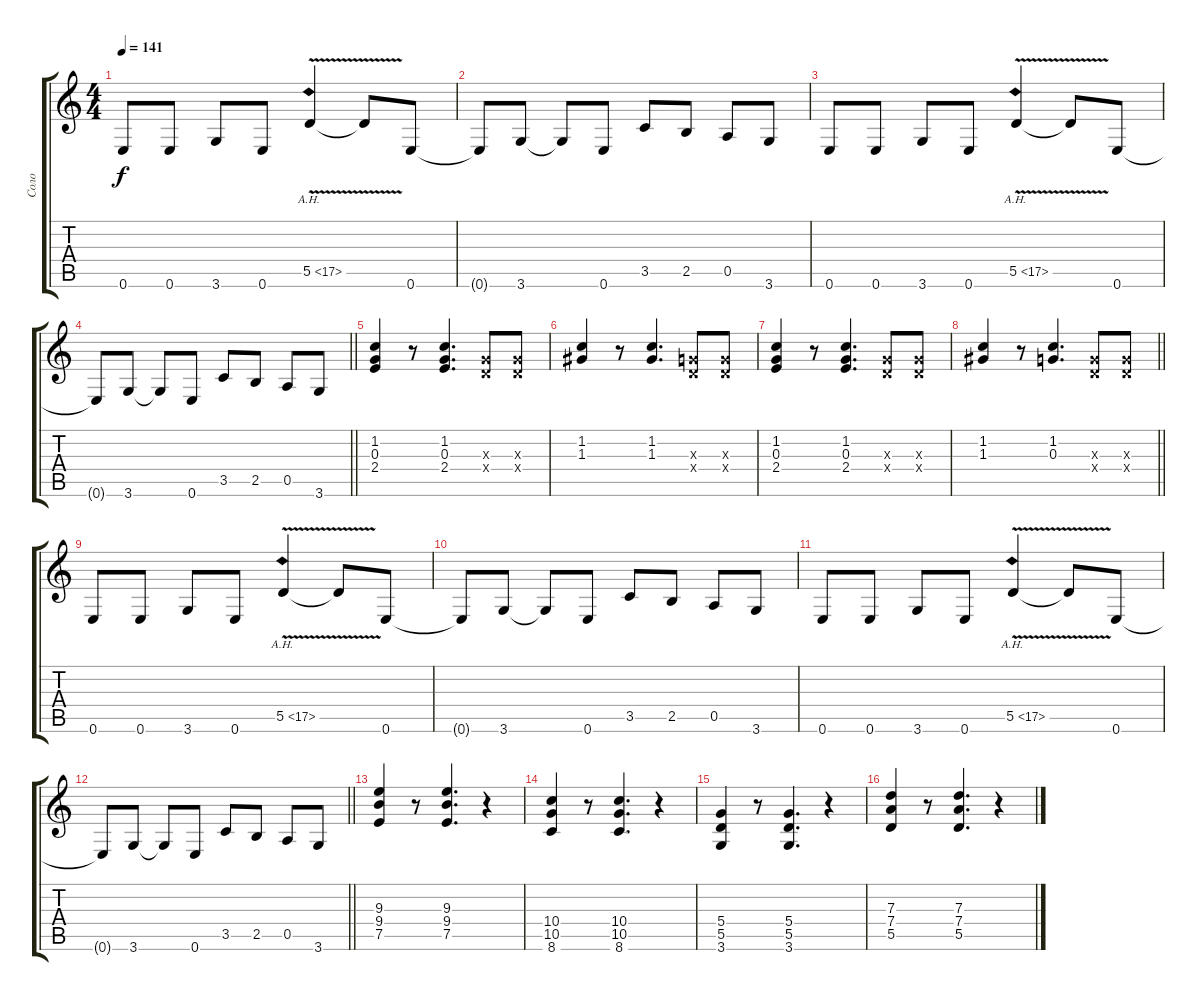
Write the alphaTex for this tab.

\track ("Соло" "Соло") {instrument distortionguitar}
\staff {score tabs}
\tuning (E4 B3 G3 D3 A2 E2) {hide}
\ts (4 4)
\tempo 141
\clef g2
\ks c
0.6.8{dy f} 0.6.8 3.6.8 0.6.8 5.5{ah 12 v}.4 5.5{t}.8 0.6.8 |
0.6{t}.8 3.6.8 3.6{t}.8 0.6.8 3.5.8 2.5.8 0.5.8 3.6.8 |
0.6.8 0.6.8 3.6.8 0.6.8 5.5{ah 12 v}.4 5.5{t}.8 0.6.8 |
\barLineRight lightlight
0.6{t}.8 3.6.8 3.6{t}.8 0.6.8 3.5.8 2.5.8 0.5.8 3.6.8 |
(1.2 0.3 2.4).4 r.8 (1.2 0.3 2.4).4{d} (0.3{x} 0.4{x}).8 (0.3{x} 0.4{x}).8 |
(1.2 1.3).4 r.8 (1.2 1.3).4{d} (0.3{x} 0.4{x}).8 (0.3{x} 0.4{x}).8 |
(1.2 0.3 2.4).4 r.8 (1.2 0.3 2.4).4{d} (0.3{x} 0.4{x}).8 (0.3{x} 0.4{x}).8 |
\barLineRight lightlight
(1.2 1.3).4 r.8 (1.2 0.3).4{d} (0.3{x} 0.4{x}).8 (0.3{x} 0.4{x}).8 |
0.6.8 0.6.8 3.6.8 0.6.8 5.5{ah 12 v}.4 5.5{t}.8 0.6.8 |
0.6{t}.8 3.6.8 3.6{t}.8 0.6.8 3.5.8 2.5.8 0.5.8 3.6.8 |
0.6.8 0.6.8 3.6.8 0.6.8 5.5{ah 12 v}.4 5.5{t}.8 0.6.8 |
\barLineRight lightlight
0.6{t}.8 3.6.8 3.6{t}.8 0.6.8 3.5.8 2.5.8 0.5.8 3.6.8 |
(9.3 9.4 7.5).4 r.8 (9.3 9.4 7.5).4{d} r.4 |
(10.4 10.5 8.6).4 r.8 (10.4 10.5 8.6).4{d} r.4 |
(5.4 5.5 3.6).4 r.8 (5.4 5.5 3.6).4{d} r.4 |
(7.3 7.4 5.5).4 r.8 (7.3 7.4 5.5).4{d} r.4
